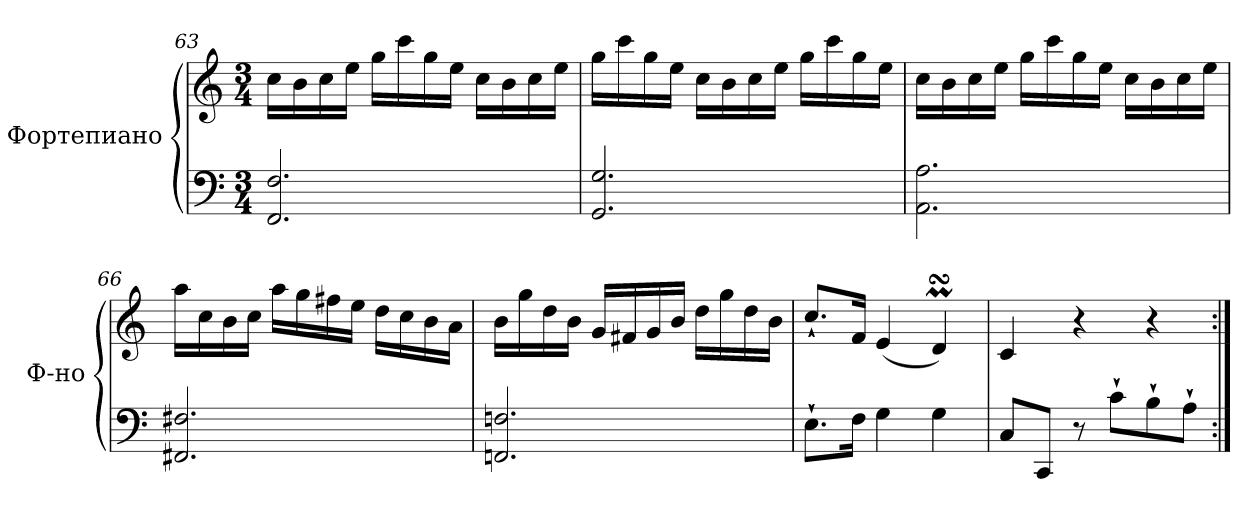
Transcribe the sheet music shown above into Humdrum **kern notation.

**kern	**kern
*part1	*part1
*staff2	*staff1
*I"Фортепиано	*
*I'Ф-но	*
*clefF4	*clefG2
*k[]	*k[]
*M3/4	*M3/4
=63	=63
2.FF/ 2.F/	16cc\LL
.	16b\
.	16cc\
.	16ee\JJ
.	16gg\LL
.	16ccc\
.	16gg\
.	16ee\JJ
.	16cc\LL
.	16b\
.	16cc\
.	16ee\JJ
=64	=64
2.GG/ 2.G/	16gg\LL
.	16ccc\
.	16gg\
.	16ee\JJ
.	16cc\LL
.	16b\
.	16cc\
.	16ee\JJ
.	16gg\LL
.	16ccc\
.	16gg\
.	16ee\JJ
!!LO:LB:g=z
=65	=65
2.AA\ 2.A\	16cc\LL
.	16b\
.	16cc\
.	16ee\JJ
.	16gg\LL
.	16ccc\
.	16gg\
.	16ee\JJ
.	16cc\LL
.	16b\
.	16cc\
.	16ee\JJ
=66	=66
2.FF#X/ 2.F#X/	16aa\LL
.	16cc\
.	16b\
.	16cc\JJ
.	16aa\LL
.	16gg\
.	16ff#X\
.	16ee\JJ
.	16dd\LL
.	16cc\
.	16b\
.	16a\JJ
=67	=67
2.FFn/ 2.Fn/	16b\LL
.	16gg\
.	16dd\
.	16b\JJ
.	16g/LL
.	16f#X/
.	16g/
.	16b/JJ
.	16dd\LL
.	16gg\
.	16dd\
.	16b\JJ
!!LO:LB:g=z
=68	=68
8.E`\L	8.cc`/L
16F\Jk	16f/Jk
4G\	(<4e/
4G\	4dMsSSS/)
=69	=69
8C/L	4c/
8CC/J	.
8r	4r
8c`\L	.
8B`\	4r
8A`\J	.
=:|!	=:|!
*-	*-
